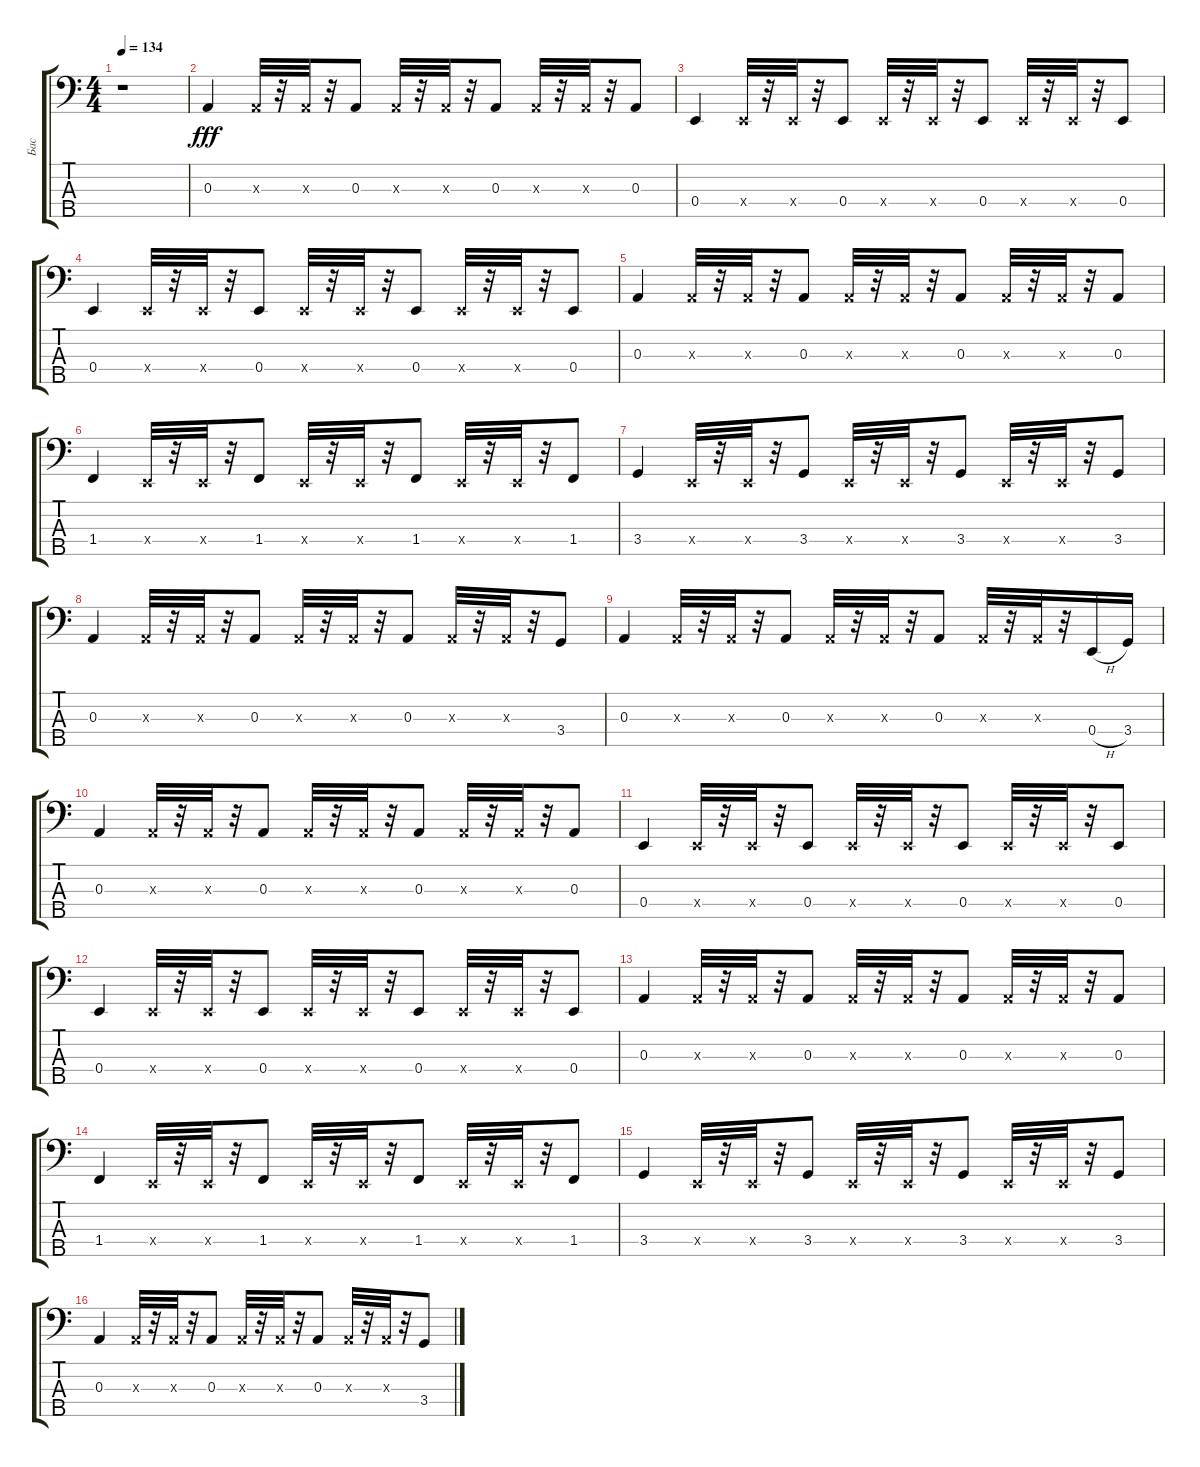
\track ("Бас" "Бас") {instrument electricbassfinger}
\staff {score tabs}
\tuning (G2 D2 A1 E1 B0) {hide}
\ts (4 4)
\tempo 134
\clef f4
\ks c
r.1{dy fff instrument electricbassfinger} |
0.3.4 0.3{x}.32 r.32 0.3{x}.32 r.32 0.3.8 0.3{x}.32 r.32 0.3{x}.32 r.32 0.3.8 0.3{x}.32 r.32 0.3{x}.32 r.32 0.3.8 |
0.4.4 0.4{x}.32 r.32 0.4{x}.32 r.32 0.4.8 0.4{x}.32 r.32 0.4{x}.32 r.32 0.4.8 0.4{x}.32 r.32 0.4{x}.32 r.32 0.4.8 |
0.4.4 0.4{x}.32 r.32 0.4{x}.32 r.32 0.4.8 0.4{x}.32 r.32 0.4{x}.32 r.32 0.4.8 0.4{x}.32 r.32 0.4{x}.32 r.32 0.4.8 |
0.3.4 0.3{x}.32 r.32 0.3{x}.32 r.32 0.3.8 0.3{x}.32 r.32 0.3{x}.32 r.32 0.3.8 0.3{x}.32 r.32 0.3{x}.32 r.32 0.3.8 |
1.4.4 0.4{x}.32 r.32 0.4{x}.32 r.32 1.4.8 0.4{x}.32 r.32 0.4{x}.32 r.32 1.4.8 0.4{x}.32 r.32 0.4{x}.32 r.32 1.4.8 |
3.4.4 0.4{x}.32 r.32 0.4{x}.32 r.32 3.4.8 0.4{x}.32 r.32 0.4{x}.32 r.32 3.4.8 0.4{x}.32 r.32 0.4{x}.32 r.32 3.4.8 |
0.3.4 0.3{x}.32 r.32 0.3{x}.32 r.32 0.3.8 0.3{x}.32 r.32 0.3{x}.32 r.32 0.3.8 0.3{x}.32 r.32 0.3{x}.32 r.32 3.4.8 |
0.3.4 0.3{x}.32 r.32 0.3{x}.32 r.32 0.3.8 0.3{x}.32 r.32 0.3{x}.32 r.32 0.3.8 0.3{x}.32 r.32 0.3{x}.32 r.32 0.4{h}.16 3.4.16 |
0.3.4 0.3{x}.32 r.32 0.3{x}.32 r.32 0.3.8 0.3{x}.32 r.32 0.3{x}.32 r.32 0.3.8 0.3{x}.32 r.32 0.3{x}.32 r.32 0.3.8 |
0.4.4 0.4{x}.32 r.32 0.4{x}.32 r.32 0.4.8 0.4{x}.32 r.32 0.4{x}.32 r.32 0.4.8 0.4{x}.32 r.32 0.4{x}.32 r.32 0.4.8 |
0.4.4 0.4{x}.32 r.32 0.4{x}.32 r.32 0.4.8 0.4{x}.32 r.32 0.4{x}.32 r.32 0.4.8 0.4{x}.32 r.32 0.4{x}.32 r.32 0.4.8 |
0.3.4 0.3{x}.32 r.32 0.3{x}.32 r.32 0.3.8 0.3{x}.32 r.32 0.3{x}.32 r.32 0.3.8 0.3{x}.32 r.32 0.3{x}.32 r.32 0.3.8 |
1.4.4 0.4{x}.32 r.32 0.4{x}.32 r.32 1.4.8 0.4{x}.32 r.32 0.4{x}.32 r.32 1.4.8 0.4{x}.32 r.32 0.4{x}.32 r.32 1.4.8 |
3.4.4 0.4{x}.32 r.32 0.4{x}.32 r.32 3.4.8 0.4{x}.32 r.32 0.4{x}.32 r.32 3.4.8 0.4{x}.32 r.32 0.4{x}.32 r.32 3.4.8 |
0.3.4 0.3{x}.32 r.32 0.3{x}.32 r.32 0.3.8 0.3{x}.32 r.32 0.3{x}.32 r.32 0.3.8 0.3{x}.32 r.32 0.3{x}.32 r.32 3.4.8
